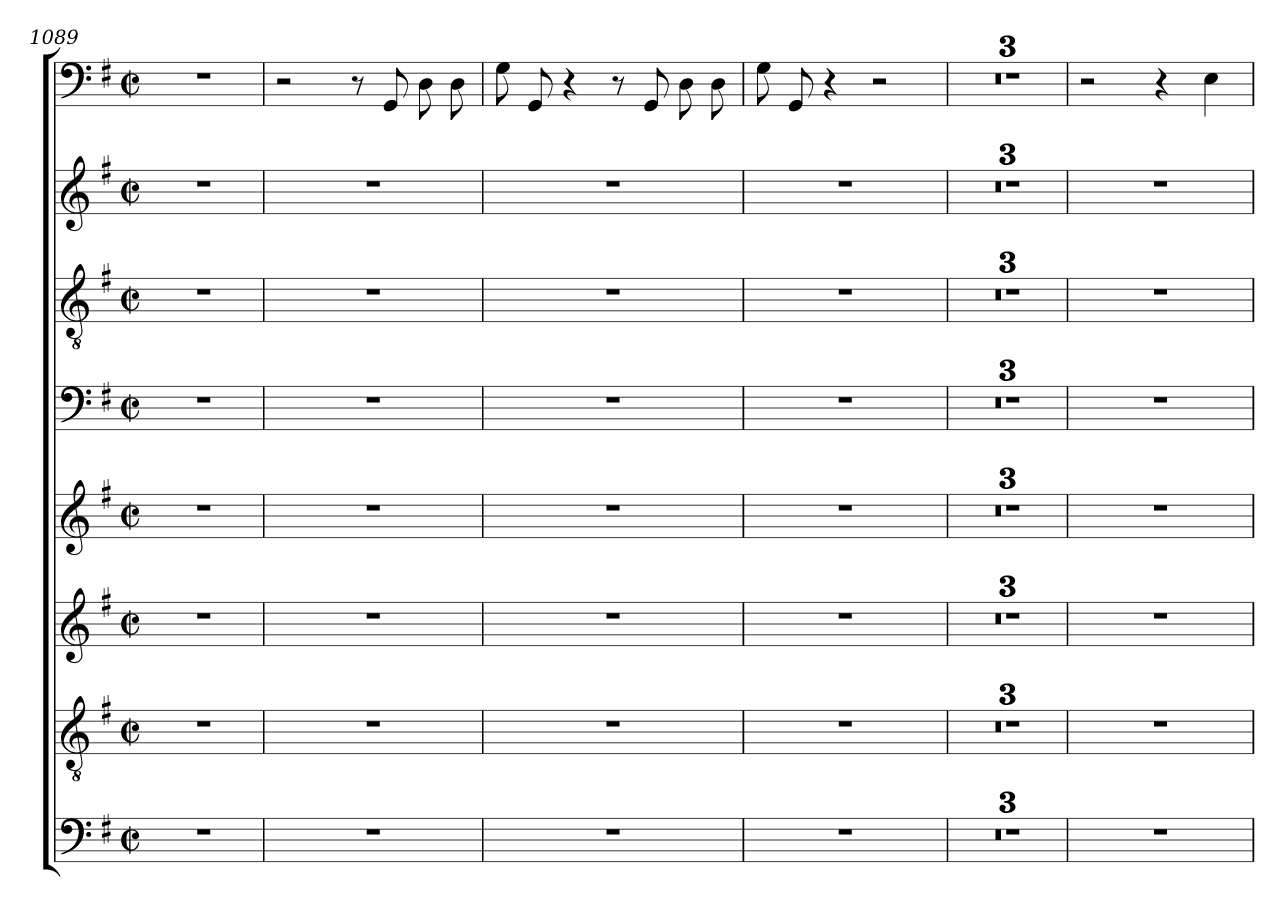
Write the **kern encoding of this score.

**kern	**kern	**kern	**kern	**kern	**kern	**kern	**kern
*part8	*part7	*part6	*part5	*part4	*part3	*part2	*part1
*staff8	*staff7	*staff6	*staff5	*staff4	*staff3	*staff2	*staff1
*clefF4	*clefGv2	*clefG2	*clefG2	*clefF4	*clefGv2	*clefG2	*clefF4
*k[f#]	*k[f#]	*k[f#]	*k[f#]	*k[f#]	*k[f#]	*k[f#]	*k[f#]
*G:	*G:	*G:	*G:	*G:	*G:	*G:	*G:
*M2/2	*M2/2	*M2/2	*M2/2	*M2/2	*M2/2	*M2/2	*M2/2
*met(c|)	*met(c|)	*met(c|)	*met(c|)	*met(c|)	*met(c|)	*met(c|)	*met(c|)
=1089	=1089	=1089	=1089	=1089	=1089	=1089	=1089
1r	1r	1r	1r	1r	1r	1r	1r
=1090	=1090	=1090	=1090	=1090	=1090	=1090	=1090
1r	1r	1r	1r	1r	1r	1r	2r
.	.	.	.	.	.	.	8r
.	.	.	.	.	.	.	8GG/
.	.	.	.	.	.	.	8D\
.	.	.	.	.	.	.	8D\
=1091	=1091	=1091	=1091	=1091	=1091	=1091	=1091
1r	1r	1r	1r	1r	1r	1r	8G\
.	.	.	.	.	.	.	8GG/
.	.	.	.	.	.	.	4r
.	.	.	.	.	.	.	8r
.	.	.	.	.	.	.	8GG/
.	.	.	.	.	.	.	8D\
.	.	.	.	.	.	.	8D\
=1092	=1092	=1092	=1092	=1092	=1092	=1092	=1092
1r	1r	1r	1r	1r	1r	1r	8G\
.	.	.	.	.	.	.	8GG/
.	.	.	.	.	.	.	4r
.	.	.	.	.	.	.	2r
=1093	=1093	=1093	=1093	=1093	=1093	=1093	=1093
1r	1r	1r	1r	1r	1r	1r	1r
=1094	=1094	=1094	=1094	=1094	=1094	=1094	=1094
1r	1r	1r	1r	1r	1r	1r	1r
=1095	=1095	=1095	=1095	=1095	=1095	=1095	=1095
1r	1r	1r	1r	1r	1r	1r	1r
=1096	=1096	=1096	=1096	=1096	=1096	=1096	=1096
1r	1r	1r	1r	1r	1r	1r	2r
.	.	.	.	.	.	.	4r
.	.	.	.	.	.	.	4E\
=	=	=	=	=	=	=	=
*-	*-	*-	*-	*-	*-	*-	*-
